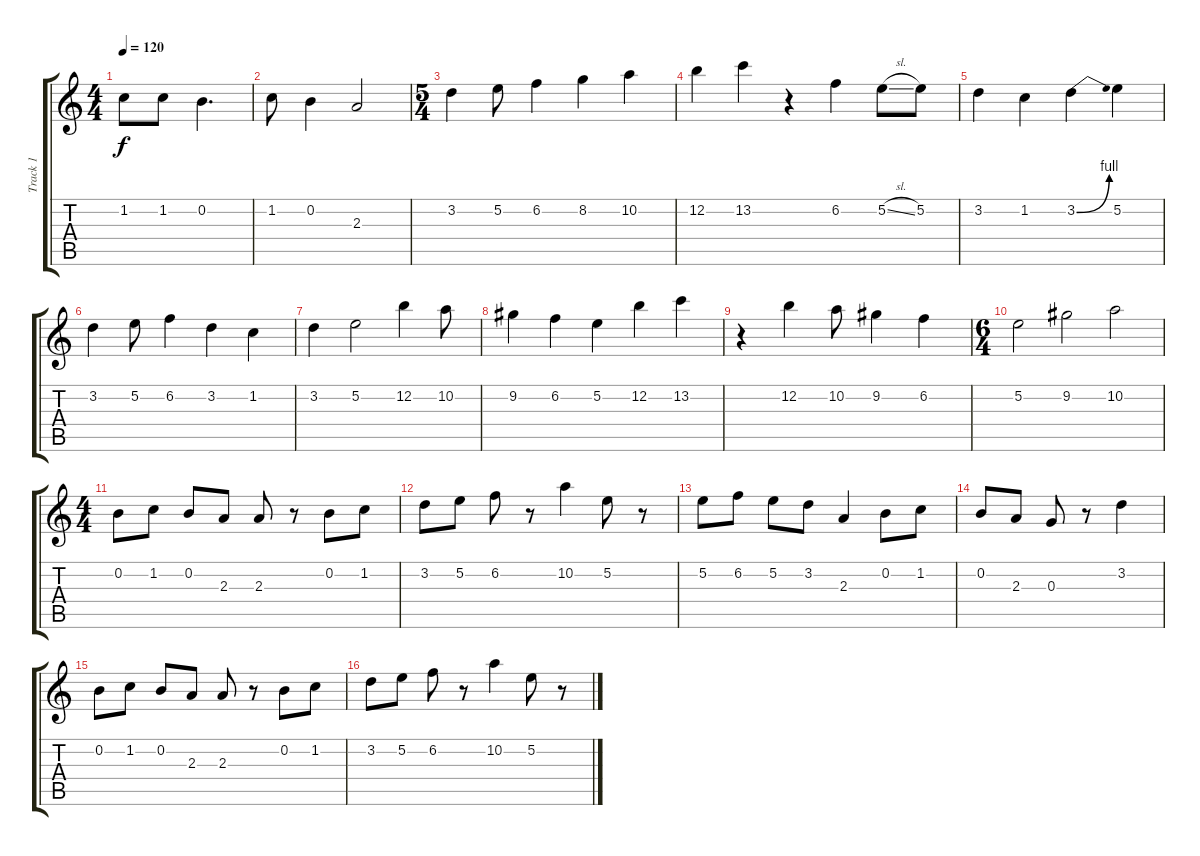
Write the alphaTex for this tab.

\track ("Track 1" "Track 1") {instrument acousticguitarsteel}
\staff {score tabs}
\tuning (E4 B3 G3 D3 A2 E2) {hide}
\ts (4 4)
\tempo 120
\clef g2
\ks c
1.2.8{dy f} 1.2.8 0.2.4{d} |
1.2.8 0.2.4 2.3.2 |
\ts (5 4)
3.2.4 5.2.8 6.2.4 8.2.4 10.2.4 |
12.2.4 13.2.4 r.4 6.2.4 5.2{sl}.8 5.2.8 |
3.2.4 1.2.4 3.2{be (bend 0 0 60 4)}.4 5.2.4 |
3.2.4 5.2.8 6.2.4 3.2.4 1.2.4 |
3.2.4 5.2.2 12.2.4 10.2.8 |
9.2.4 6.2.4 5.2.4 12.2.4 13.2.4 |
r.4 12.2.4 10.2.8 9.2.4 6.2.4 |
\ts (6 4)
5.2.2 9.2.2 10.2.2 |
\ts (4 4)
0.2.8 1.2.8 0.2.8 2.3.8 2.3.8 r.8 0.2.8 1.2.8 |
3.2.8 5.2.8 6.2.8 r.8 10.2.4 5.2.8 r.8 |
5.2.8 6.2.8 5.2.8 3.2.8 2.3.4 0.2.8 1.2.8 |
0.2.8 2.3.8 0.3.8 r.8 3.2.4 |
0.2.8 1.2.8 0.2.8 2.3.8 2.3.8 r.8 0.2.8 1.2.8 |
3.2.8 5.2.8 6.2.8 r.8 10.2.4 5.2.8 r.8
